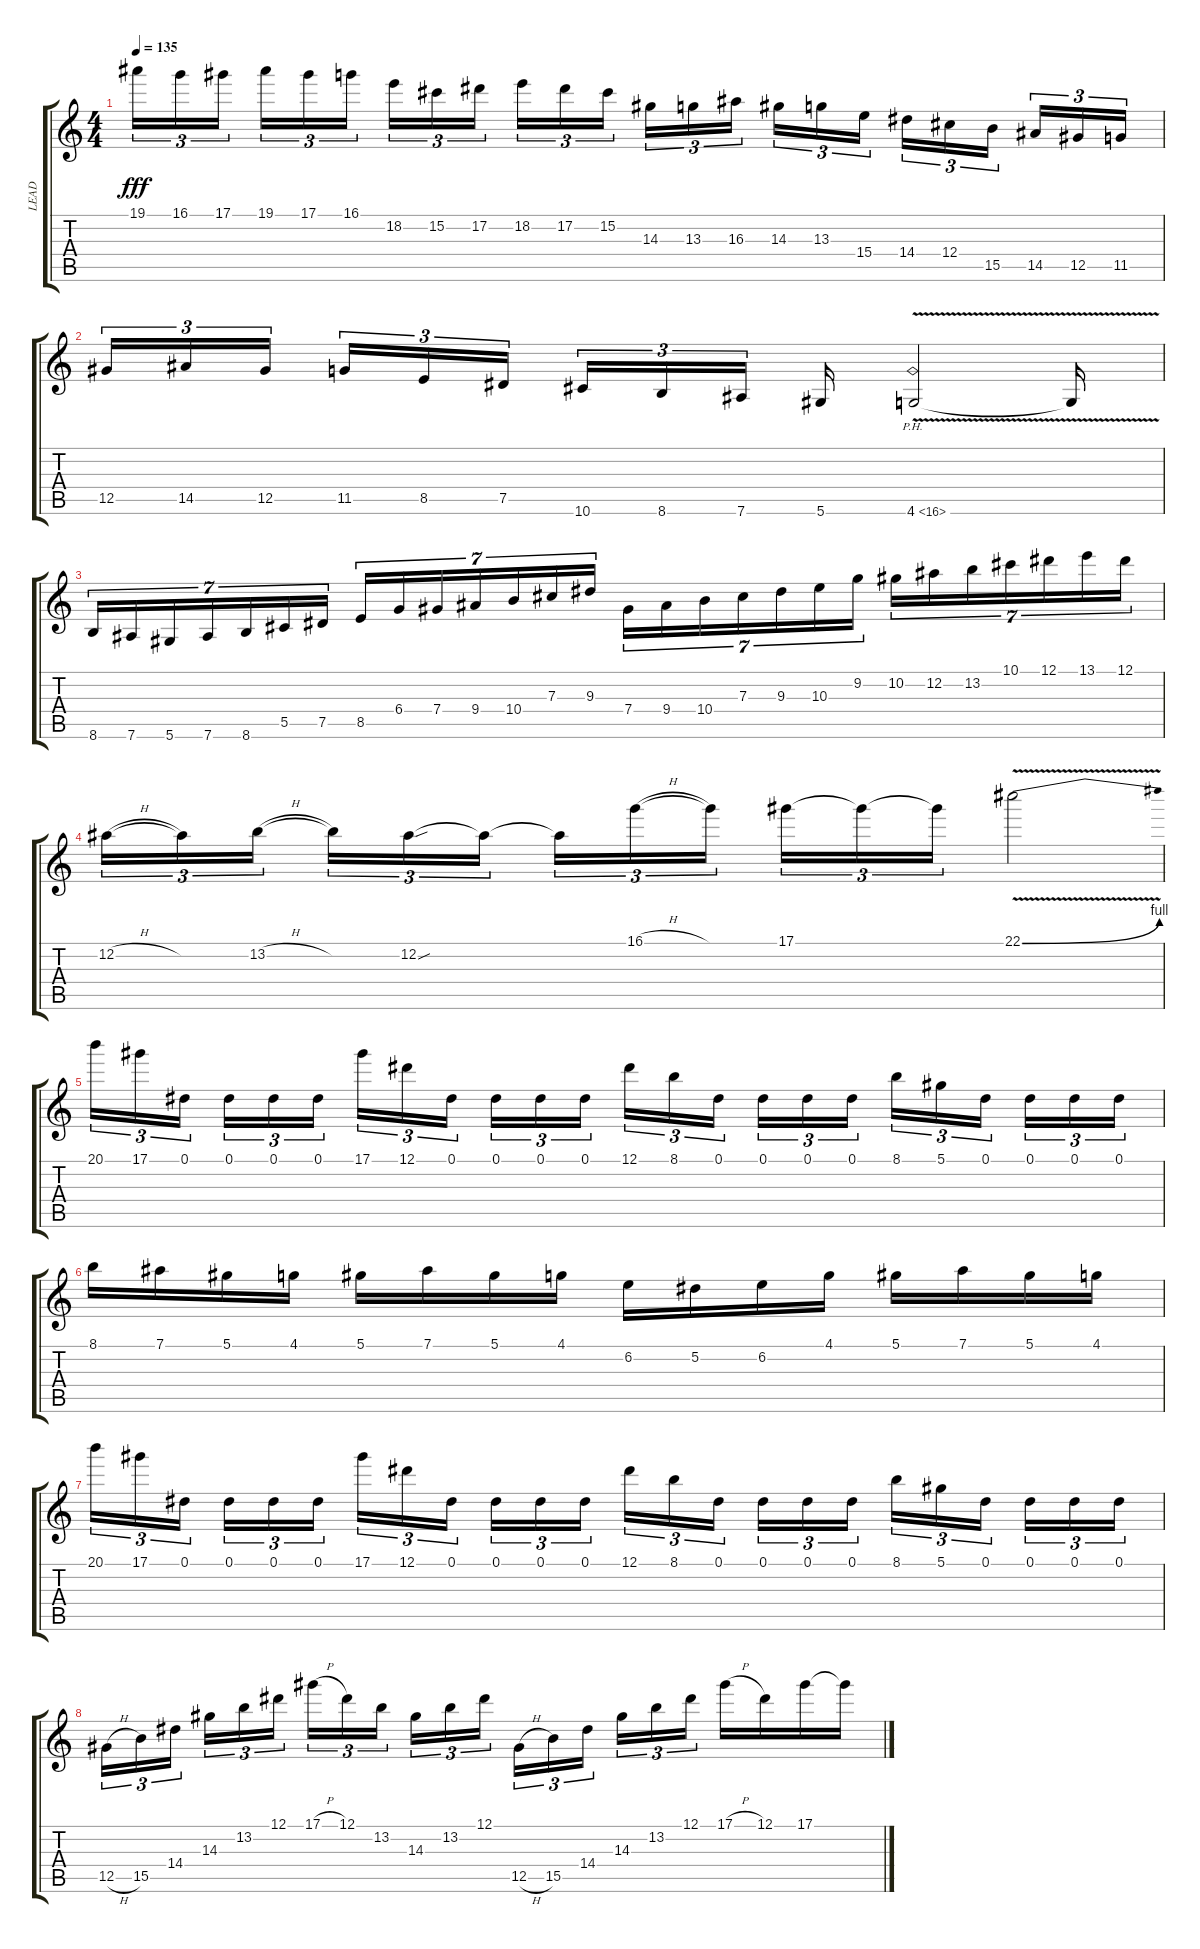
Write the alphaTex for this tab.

\track ("LEAD" "LEAD") {instrument overdrivenguitar}
\staff {score tabs}
\tuning (Eb4 Bb3 Gb3 Db3 Ab2 Eb2) {hide}
\ts (4 4)
\tempo 135
\clef g2
\ks c
19.1.16{tu (3 2) dy fff} 16.1.16{tu (3 2)} 17.1.16{tu (3 2) beam splitsecondary} 19.1.16{tu (3 2)} 17.1.16{tu (3 2)} 16.1.16{tu (3 2)} 18.2.16{tu (3 2)} 15.2.16{tu (3 2)} 17.2.16{tu (3 2) beam splitsecondary} 18.2.16{tu (3 2)} 17.2.16{tu (3 2)} 15.2.16{tu (3 2)} 14.3.16{tu (3 2)} 13.3.16{tu (3 2)} 16.3.16{tu (3 2) beam splitsecondary} 14.3.16{tu (3 2)} 13.3.16{tu (3 2)} 15.4.16{tu (3 2)} 14.4.16{tu (3 2)} 12.4.16{tu (3 2)} 15.5.16{tu (3 2) beam splitsecondary} 14.5.16{tu (3 2)} 12.5.16{tu (3 2)} 11.5.16{tu (3 2)} |
12.5.16{tu (3 2)} 14.5.16{tu (3 2)} 12.5.16{tu (3 2) beam splitsecondary} 11.5.16{tu (3 2)} 8.5.16{tu (3 2)} 7.5.16{tu (3 2)} 10.6.16{tu (3 2)} 8.6.16{tu (3 2)} 7.6.16{tu (3 2) beam splitsecondary} 5.6.16 4.6{ph 12 v}.2 4.6{t}.16 |
8.6.16{tu (7 4)} 7.6.16{tu (7 4)} 5.6.16{tu (7 4)} 7.6.16{tu (7 4)} 8.6.16{tu (7 4)} 5.5.16{tu (7 4)} 7.5.16{tu (7 4)} 8.5.16{tu (7 4)} 6.4.16{tu (7 4)} 7.4.16{tu (7 4)} 9.4.16{tu (7 4)} 10.4.16{tu (7 4)} 7.3.16{tu (7 4)} 9.3.16{tu (7 4)} 7.4.16{tu (7 4)} 9.4.16{tu (7 4)} 10.4.16{tu (7 4)} 7.3.16{tu (7 4)} 9.3.16{tu (7 4)} 10.3.16{tu (7 4)} 9.2.16{tu (7 4)} 10.2.16{tu (7 4)} 12.2.16{tu (7 4)} 13.2.16{tu (7 4)} 10.1.16{tu (7 4)} 12.1.16{tu (7 4)} 13.1.16{tu (7 4)} 12.1.16{tu (7 4)} |
12.2{h}.16{tu (3 2)} 12.2{t}.16{tu (3 2)} 13.2{h}.16{tu (3 2) beam splitsecondary} 13.2{t}.16{tu (3 2)} 12.2{sou}.16{tu (3 2)} 12.2{t}.16{tu (3 2)} 12.2{t}.16{tu (3 2)} 16.1{h}.16{tu (3 2)} 16.1{t}.16{tu (3 2) beam splitsecondary} 17.1.16{tu (3 2)} 17.1{t}.16{tu (3 2)} 17.1{t}.16{tu (3 2)} 22.1{be (bend 0 0 60 4) v}.2 |
20.1.16{tu (3 2)} 17.1.16{tu (3 2)} 0.1.16{tu (3 2) beam splitsecondary} 0.1.16{tu (3 2)} 0.1.16{tu (3 2)} 0.1.16{tu (3 2)} 17.1.16{tu (3 2)} 12.1.16{tu (3 2)} 0.1.16{tu (3 2) beam splitsecondary} 0.1.16{tu (3 2)} 0.1.16{tu (3 2)} 0.1.16{tu (3 2)} 12.1.16{tu (3 2)} 8.1.16{tu (3 2)} 0.1.16{tu (3 2) beam splitsecondary} 0.1.16{tu (3 2)} 0.1.16{tu (3 2)} 0.1.16{tu (3 2)} 8.1.16{tu (3 2)} 5.1.16{tu (3 2)} 0.1.16{tu (3 2) beam splitsecondary} 0.1.16{tu (3 2)} 0.1.16{tu (3 2)} 0.1.16{tu (3 2)} |
8.1.16 7.1.16 5.1.16 4.1.16 5.1.16 7.1.16 5.1.16 4.1.16 6.2.16 5.2.16 6.2.16 4.1.16 5.1.16 7.1.16 5.1.16 4.1.16 |
20.1.16{tu (3 2)} 17.1.16{tu (3 2)} 0.1.16{tu (3 2) beam splitsecondary} 0.1.16{tu (3 2)} 0.1.16{tu (3 2)} 0.1.16{tu (3 2)} 17.1.16{tu (3 2)} 12.1.16{tu (3 2)} 0.1.16{tu (3 2) beam splitsecondary} 0.1.16{tu (3 2)} 0.1.16{tu (3 2)} 0.1.16{tu (3 2)} 12.1.16{tu (3 2)} 8.1.16{tu (3 2)} 0.1.16{tu (3 2) beam splitsecondary} 0.1.16{tu (3 2)} 0.1.16{tu (3 2)} 0.1.16{tu (3 2)} 8.1.16{tu (3 2)} 5.1.16{tu (3 2)} 0.1.16{tu (3 2) beam splitsecondary} 0.1.16{tu (3 2)} 0.1.16{tu (3 2)} 0.1.16{tu (3 2)} |
12.5{h}.16{tu (3 2)} 15.5.16{tu (3 2)} 14.4.16{tu (3 2) beam splitsecondary} 14.3.16{tu (3 2)} 13.2.16{tu (3 2)} 12.1.16{tu (3 2)} 17.1{h}.16{tu (3 2)} 12.1.16{tu (3 2)} 13.2.16{tu (3 2) beam splitsecondary} 14.3.16{tu (3 2)} 13.2.16{tu (3 2)} 12.1.16{tu (3 2)} 12.5{h}.16{tu (3 2)} 15.5.16{tu (3 2)} 14.4.16{tu (3 2) beam splitsecondary} 14.3.16{tu (3 2)} 13.2.16{tu (3 2)} 12.1.16{tu (3 2)} 17.1{h}.16 12.1.16 17.1.16 17.1{t}.16
